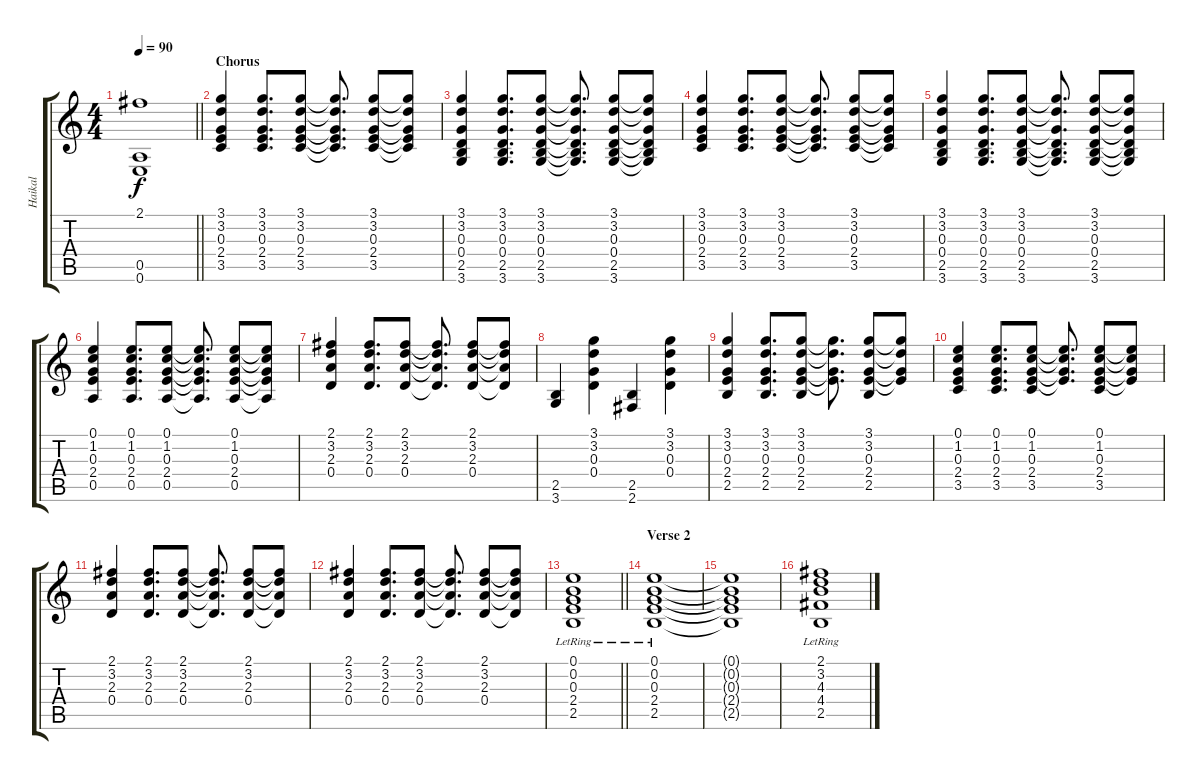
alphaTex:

\track ("Haikal" "Haikal") {instrument acousticguitarsteel}
\staff {score tabs}
\tuning (E4 B3 G3 D3 A2 E2) {hide}
\ts (4 4)
\tempo 90
\clef g2
\barLineRight lightlight
\ks c
(2.1{t} 0.5{t} 0.6{t}).1{dy f} |
\section ("" "Chorus")
(3.1 3.2 0.3 2.4 3.5).4 (3.1 3.2 0.3 2.4 3.5).8{d} (3.1 3.2 0.3 2.4 3.5).8 (3.1{t} 3.2{t} 0.3{t} 2.4{t} 3.5{t}).8{d} (3.1 3.2 0.3 2.4 3.5).8 (3.1{t} 3.2{t} 0.3{t} 2.4{t} 3.5{t}).8 |
(3.1 3.2 0.3 0.4 2.5 3.6).4 (3.1 3.2 0.3 0.4 2.5 3.6).8{d} (3.1 3.2 0.3 0.4 2.5 3.6).8 (3.1{t} 3.2{t} 0.3{t} 0.4{t} 2.5{t} 3.6{t}).8{d} (3.1 3.2 0.3 0.4 2.5 3.6).8 (3.1{t} 3.2{t} 0.3{t} 0.4{t} 2.5{t} 3.6{t}).8 |
(3.1 3.2 0.3 2.4 3.5).4 (3.1 3.2 0.3 2.4 3.5).8{d} (3.1 3.2 0.3 2.4 3.5).8 (3.1{t} 3.2{t} 0.3{t} 2.4{t} 3.5{t}).8{d} (3.1 3.2 0.3 2.4 3.5).8 (3.1{t} 3.2{t} 0.3{t} 2.4{t} 3.5{t}).8 |
(3.1 3.2 0.3 0.4 2.5 3.6).4 (3.1 3.2 0.3 0.4 2.5 3.6).8{d} (3.1 3.2 0.3 0.4 2.5 3.6).8 (3.1{t} 3.2{t} 0.3{t} 0.4{t} 2.5{t} 3.6{t}).8{d} (3.1 3.2 0.3 0.4 2.5 3.6).8 (3.1{t} 3.2{t} 0.3{t} 0.4{t} 2.5{t} 3.6{t}).8 |
(0.1 1.2 0.3 2.4 0.5).4 (0.1 1.2 0.3 2.4 0.5).8{d} (0.1 1.2 0.3 2.4 0.5).8 (0.1{t} 1.2{t} 0.3{t} 2.4{t} 0.5{t}).8{d} (0.1 1.2 0.3 2.4 0.5).8 (0.1{t} 1.2{t} 0.3{t} 2.4{t} 0.5{t}).8 |
(2.1 3.2 2.3 0.4).4 (2.1 3.2 2.3 0.4).8{d} (2.1 3.2 2.3 0.4).8 (2.1{t} 3.2{t} 2.3{t} 0.4{t}).8{d} (2.1 3.2 2.3 0.4).8 (2.1{t} 3.2{t} 2.3{t} 0.4{t}).8 |
(2.5 3.6).4 (3.1 3.2 0.3 0.4).4 (2.5 2.6).4 (3.1 3.2 0.3 0.4).4 |
(3.1 3.2 0.3 2.4 2.5).4 (3.1 3.2 0.3 2.4 2.5).8{d} (3.1 3.2 0.3 2.4 2.5).8 (3.1{t} 3.2{t} 0.3{t} 2.4{t}).8{d} (3.1 3.2 0.3 2.4 2.5).8 (3.1{t} 3.2{t} 0.3{t} 2.4{t}).8 |
(0.1 1.2 0.3 2.4 3.5).4 (0.1 1.2 0.3 2.4 3.5).8{d} (0.1 1.2 0.3 2.4 3.5).8 (0.1{t} 1.2{t} 0.3{t} 2.4{t}).8{d} (0.1 1.2 0.3 2.4 3.5).8 (0.1{t} 1.2{t} 0.3{t} 2.4{t}).8 |
(2.1 3.2 2.3 0.4).4 (2.1 3.2 2.3 0.4).8{d} (2.1 3.2 2.3 0.4).8 (2.1{t} 3.2{t} 2.3{t} 0.4{t}).8{d} (2.1 3.2 2.3 0.4).8 (2.1{t} 3.2{t} 2.3{t} 0.4{t}).8 |
(2.1 3.2 2.3 0.4).4 (2.1 3.2 2.3 0.4).8{d} (2.1 3.2 2.3 0.4).8 (2.1{t} 3.2{t} 2.3{t} 0.4{t}).8{d} (2.1 3.2 2.3 0.4).8 (2.1{t} 3.2{t} 2.3{t} 0.4{t}).8 |
\barLineRight lightlight
(0.1{lr} 0.2{lr} 0.3{lr} 2.4{lr} 2.5{lr}).1 |
\section ("" "Verse 2")
(0.1{lr} 0.2{lr} 0.3{lr} 2.4{lr} 2.5{lr}).1 |
(0.1{t} 0.2{t} 0.3{t} 2.4{t} 2.5{t}).1 |
(2.1{lr} 3.2{lr} 4.3{lr} 4.4{lr} 2.5{lr}).1
